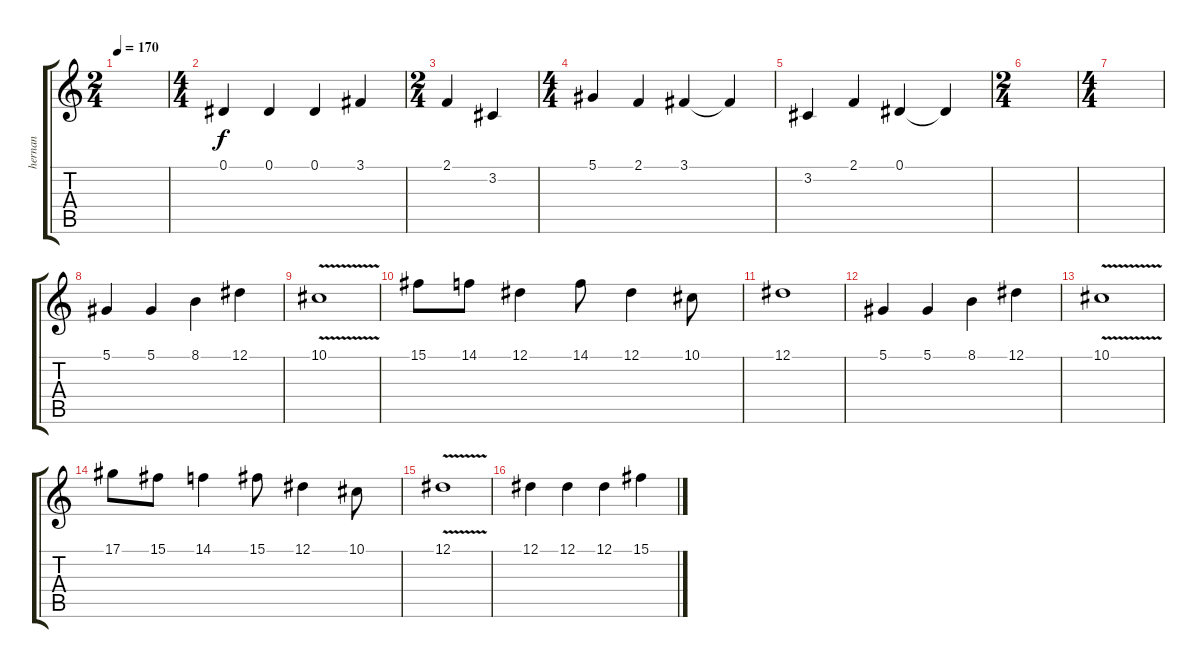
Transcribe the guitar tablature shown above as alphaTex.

\track ("hernan" "hernan") {instrument violin}
\staff {score tabs}
\tuning (Eb4 Bb3 Gb3 Db3 Ab2 Eb2) {hide}
\ts (2 4)
\tempo 170
\clef g2
\ks c
|
\ts (4 4)
0.1.4 0.1.4 0.1.4 3.1.4 |
\ts (2 4)
2.1.4 3.2.4 |
\ts (4 4)
5.1.4 2.1.4 3.1.4 3.1{t}.4 |
3.2.4 2.1.4 0.1.4 0.1{t}.4 |
\ts (2 4)
|
\ts (4 4)
|
5.1.4 5.1.4 8.1.4 12.1.4 |
10.1{v}.1 |
15.1.8 14.1.8 12.1.4 14.1.8 12.1.4 10.1.8 |
12.1.1 |
5.1.4 5.1.4 8.1.4 12.1.4 |
10.1{v}.1 |
17.1.8 15.1.8 14.1.4 15.1.8 12.1.4 10.1.8 |
12.1{v}.1 |
12.1.4 12.1.4 12.1.4 15.1.4
